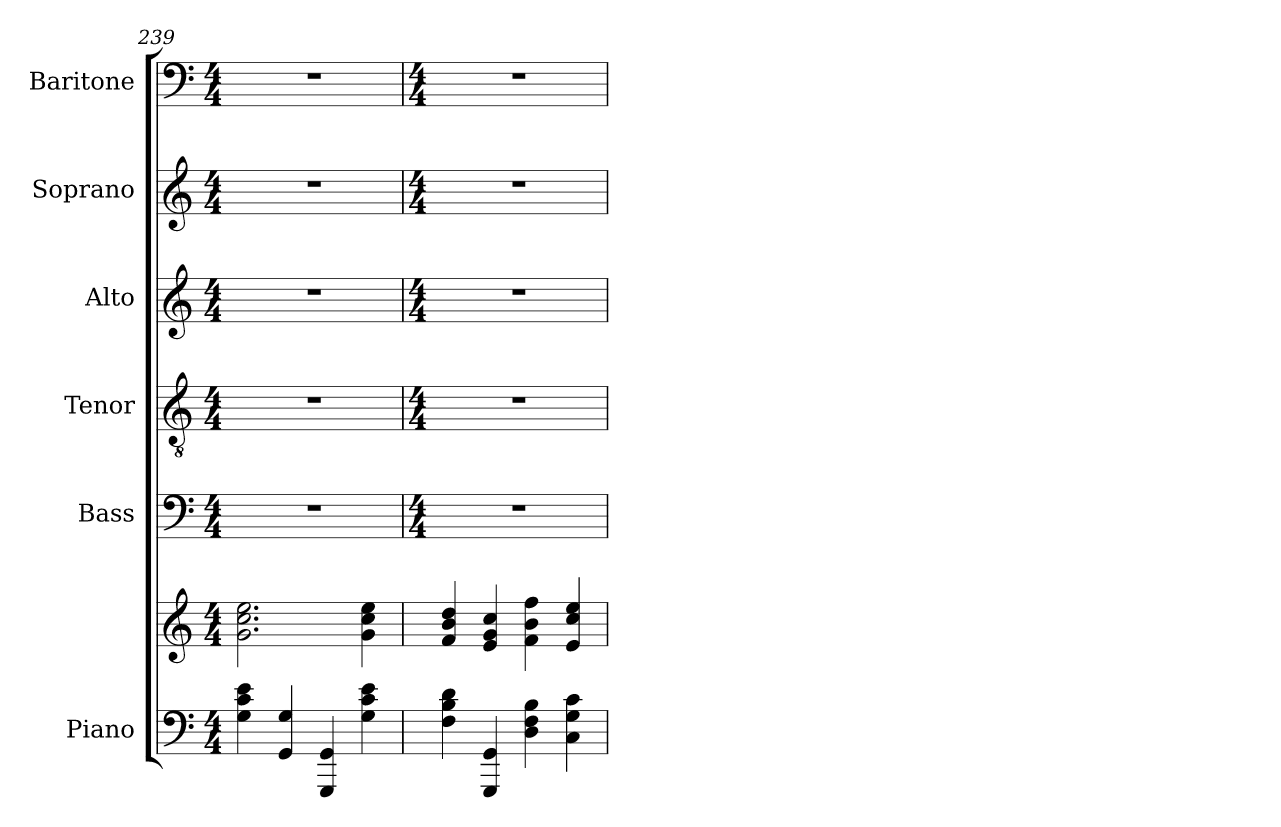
**kern	**kern	**kern	**kern	**kern	**kern	**kern
*part6	*part6	*part5	*part4	*part3	*part2	*part1
*staff7	*staff6	*staff5	*staff4	*staff3	*staff2	*staff1
*I"Piano	*	*I"Bass	*I"Tenor	*I"Alto	*I"Soprano	*I"Baritone
*	*	*I'B	*I'T	*I'A	*I'S	*
*clefF4	*clefG2	*clefF4	*clefGv2	*clefG2	*clefG2	*clefF4
*k[]	*k[]	*k[]	*k[]	*k[]	*k[]	*k[]
*C:	*C:	*C:	*C:	*C:	*C:	*C:
*M4/4	*M4/4	*M4/4	*M4/4	*M4/4	*M4/4	*M4/4
=239	=239	=239	=239	=239	=239	=239
*^	*^	*	*	*	*	*
4G 4c 4e	2ryy	2.g 2.cc 2.ee	2ryy	1r	1r	1r	1r	1r
4GG 4G	.	.	.	.	.	.	.	.
4GGG 4GG	2ryy	.	2ryy	.	.	.	.	.
4G 4c 4e	.	4g 4cc 4ee	.	.	.	.	.	.
*v	*v	*	*	*	*	*	*	*
*	*v	*v	*	*	*	*	*
!!LO:LB:g=z
=240	=240	=240	=240	=240	=240	=240
*	*	*M4/4	*M4/4	*M4/4	*M4/4	*M4/4
4F 4B 4d	4f 4b 4dd	1r	1r	1r	1r	1r
4GGG 4GG	4e 4g 4cc	.	.	.	.	.
4D 4F 4B	4f 4b 4ff	.	.	.	.	.
4C 4G 4c	4e 4cc 4ee	.	.	.	.	.
=	=	=	=	=	=	=
*-	*-	*-	*-	*-	*-	*-
